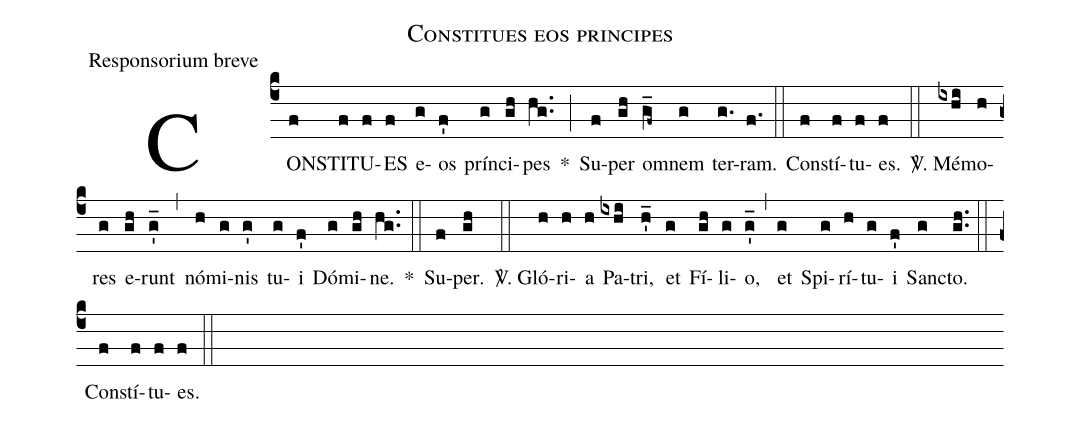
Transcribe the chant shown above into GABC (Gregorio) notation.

name:Constitues eos principes;
office-part:Responsorium breve;
%%
(c4)CON(f)STI(f)TU(f)ES(f) e(g)os(f') prín(g)ci(gh)pes(hg..) *(;) Su(f)per(gh) om(g_f~)nem(g) ter(g.)ram.(f.) (::) Con(f)stí(f)tu(f)es.(f) (::) <sp>V/</sp>. Mé(ixhi)mo(h)res(g) e(gh)runt(g_') (,) nó(h)mi(g)nis(g') tu(g)i(f') Dó(g)mi(gh)ne.(hg..) *(::) Su(f)per.(gh) (::)
<sp>V/</sp>. Gló(h)ri(h)a(h) Pa(ixhi)tri,(h_') et(g) Fí(gh)li(g)o,(g_') (,) et(g) Spi(g)rí(h)tu(g)i(f') Sanc(g)to.(g.h.) (::) Con(f)stí(f)tu(f)es.(f) (::)
